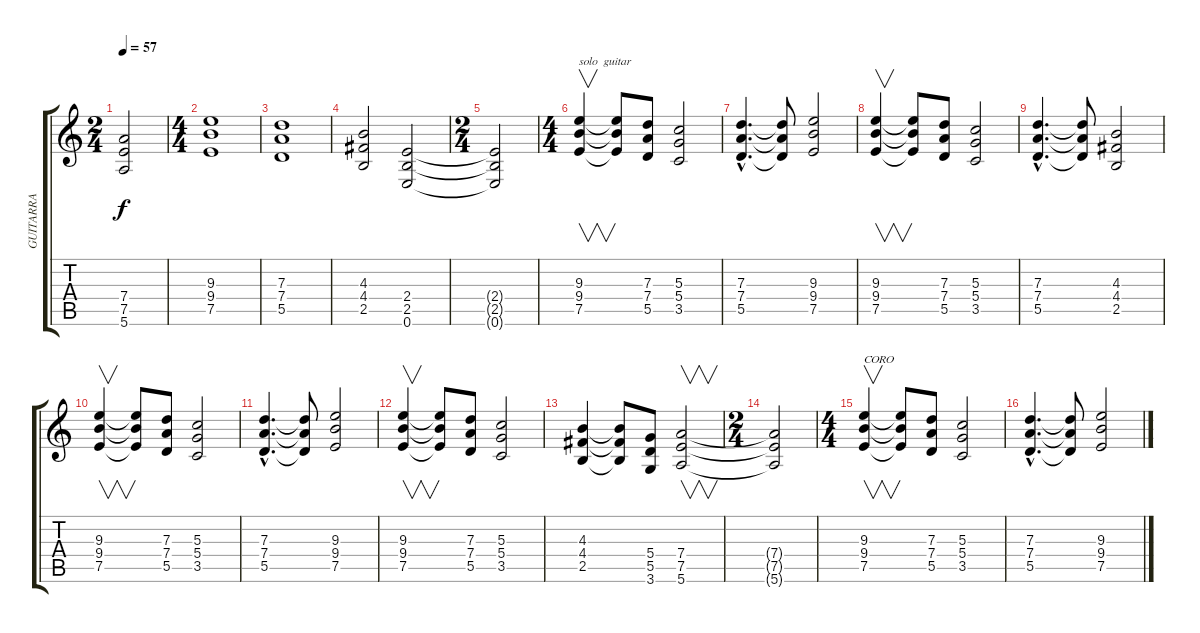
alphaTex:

\track ("GUITARRA   1" "GUITARRA  ") {instrument electricguitarclean}
\staff {score tabs}
\tuning (E4 B3 G3 D3 A2 E2) {hide}
\ts (2 4)
\tempo 57
\clef g2
\ks c
(7.4{t} 7.5{t} 5.6{t}).2{dy f} |
\ts (4 4)
(9.3 9.4 7.5).1 |
(7.3 7.4 5.5).1 |
(4.3 4.4 2.5).2 (2.4 2.5 0.6).2 |
\ts (2 4)
(2.4{t} 2.5{t} 0.6{t}).2 |
\ts (4 4)
(9.3 9.4 7.5).4{v txt "solo  guitar" volume 11 instrument overdrivenguitar} (9.3{t} 9.4{t} 7.5{t}).8 (7.3 7.4 5.5).8 (5.3 5.4 3.5).2 |
(7.3{hac} 7.4{hac} 5.5{hac}).4{d} (7.3{t} 7.4{t} 5.5{t}).8 (9.3 9.4 7.5).2 |
(9.3 9.4 7.5).4{v volume 13 instrument overdrivenguitar} (9.3{t} 9.4{t} 7.5{t}).8 (7.3 7.4 5.5).8 (5.3 5.4 3.5).2 |
(7.3{hac} 7.4{hac} 5.5{hac}).4{d} (7.3{t} 7.4{t} 5.5{t}).8 (4.3 4.4 2.5).2 |
(9.3 9.4 7.5).4{v volume 11 instrument overdrivenguitar} (9.3{t} 9.4{t} 7.5{t}).8 (7.3 7.4 5.5).8 (5.3 5.4 3.5).2 |
(7.3{hac} 7.4{hac} 5.5{hac}).4{d} (7.3{t} 7.4{t} 5.5{t}).8 (9.3 9.4 7.5).2 |
(9.3 9.4 7.5).4{v volume 11 instrument overdrivenguitar} (9.3{t} 9.4{t} 7.5{t}).8 (7.3 7.4 5.5).8 (5.3 5.4 3.5).2 |
(4.3 4.4 2.5).4 (4.3{t} 4.4{t} 2.5{t}).8 (5.4 5.5 3.6).8 (7.4 7.5 5.6).2{v} |
\ts (2 4)
(7.4{t} 7.5{t} 5.6{t}).2 |
\ts (4 4)
(9.3 9.4 7.5).4{v txt "CORO" volume 13 instrument overdrivenguitar} (9.3{t} 9.4{t} 7.5{t}).8 (7.3 7.4 5.5).8 (5.3 5.4 3.5).2 |
(7.3{hac} 7.4{hac} 5.5{hac}).4{d} (7.3{t} 7.4{t} 5.5{t}).8 (9.3 9.4 7.5).2
